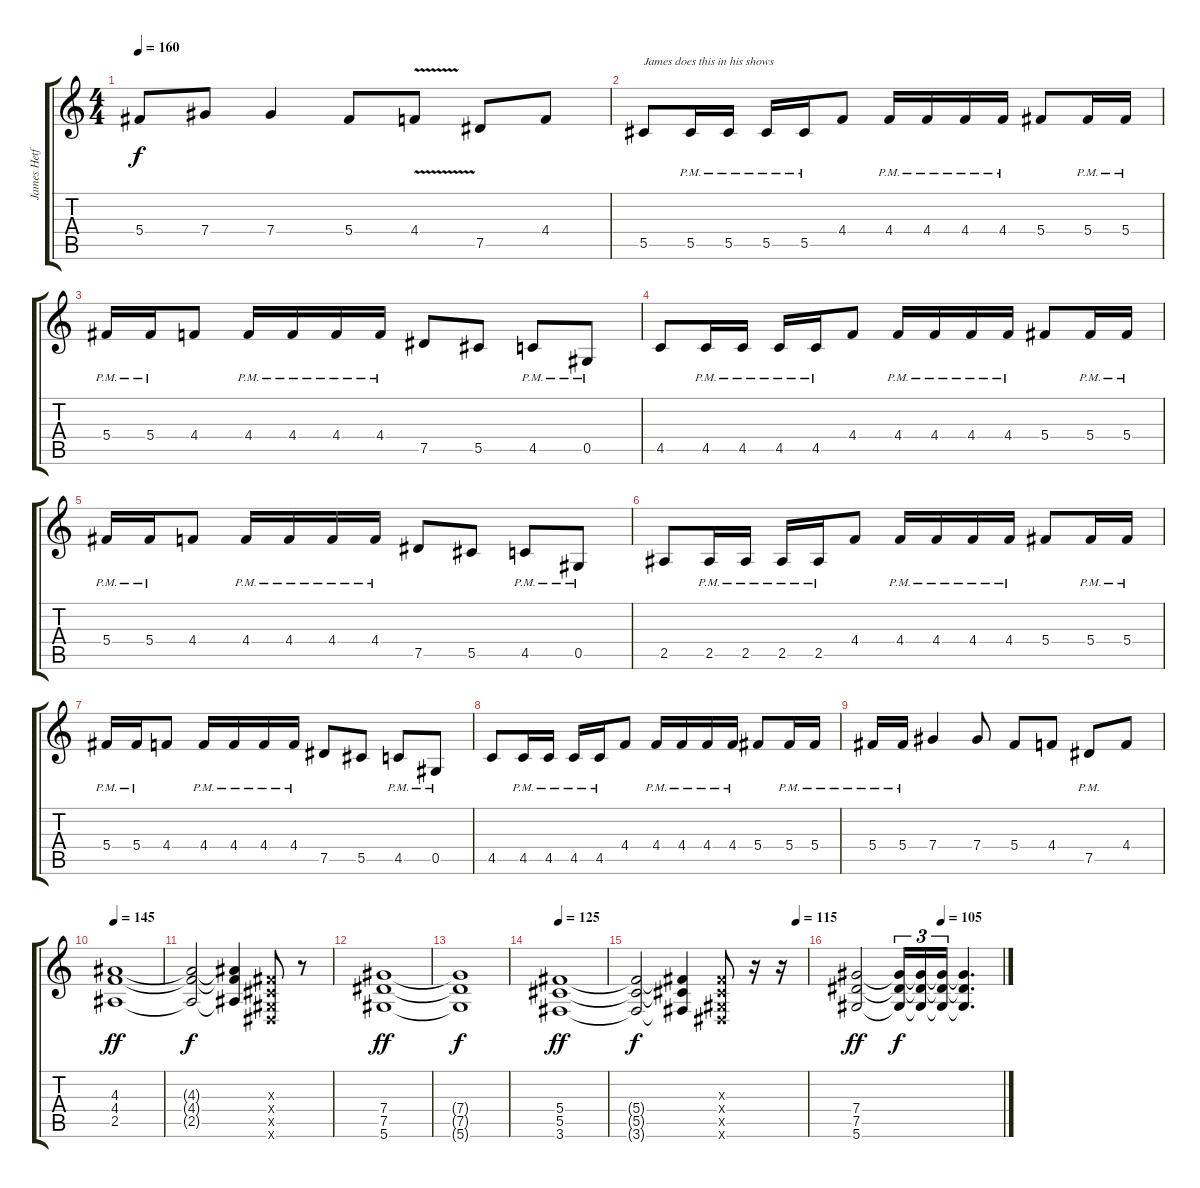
\track ("James Hetfield" "James Hetf") {instrument electricguitarclean}
\staff {score tabs}
\tuning (Eb4 Bb3 Gb3 Db3 Ab2 Eb2) {hide}
\ts (4 4)
\tempo 160
\clef g2
\ks c
5.4{t}.8{dy f} 7.4.8 7.4.4 5.4.8 4.4{v}.8 7.5.8 4.4.8 |
5.5.8{txt "James does this in his shows"} 5.5{pm}.16 5.5{pm}.16 5.5{pm}.16 5.5{pm}.16 4.4.8 4.4{pm}.16 4.4{pm}.16 4.4{pm}.16 4.4{pm}.16 5.4.8 5.4{pm}.16 5.4{pm}.16 |
5.4{pm}.16 5.4{pm}.16 4.4.8 4.4{pm}.16 4.4{pm}.16 4.4{pm}.16 4.4{pm}.16 7.5.8 5.5.8 4.5{pm}.8 0.5{pm}.8 |
4.5.8 4.5{pm}.16 4.5{pm}.16 4.5{pm}.16 4.5{pm}.16 4.4.8 4.4{pm}.16 4.4{pm}.16 4.4{pm}.16 4.4{pm}.16 5.4.8 5.4{pm}.16 5.4{pm}.16 |
5.4{pm}.16 5.4{pm}.16 4.4.8 4.4{pm}.16 4.4{pm}.16 4.4{pm}.16 4.4{pm}.16 7.5.8 5.5.8 4.5{pm}.8 0.5{pm}.8 |
2.5.8 2.5{pm}.16 2.5{pm}.16 2.5{pm}.16 2.5{pm}.16 4.4.8 4.4{pm}.16 4.4{pm}.16 4.4{pm}.16 4.4{pm}.16 5.4.8 5.4{pm}.16 5.4{pm}.16 |
5.4{pm}.16 5.4{pm}.16 4.4.8 4.4{pm}.16 4.4{pm}.16 4.4{pm}.16 4.4{pm}.16 7.5.8 5.5.8 4.5{pm}.8 0.5{pm}.8 |
4.5.8 4.5{pm}.16 4.5{pm}.16 4.5{pm}.16 4.5{pm}.16 4.4.8 4.4{pm}.16 4.4{pm}.16 4.4{pm}.16 4.4{pm}.16 5.4.8 5.4{pm}.16 5.4{pm}.16 |
5.4{pm}.16 5.4{pm}.16 7.4.4 7.4.8 5.4.8 4.4.8 7.5{pm}.8 4.4.8 |
\tempo 145
(4.3 4.4 2.5).1{dy ff} |
(4.3{t} 4.4{t} 2.5{t}).2{dy f} (4.3{t} 4.4{t} 2.5{t}).4 (0.3{x} 0.4{x} 0.5{x} 0.6{x}).8 r.8 |
(7.4 7.5 5.6).1{dy ff} |
(7.4{t} 7.5{t} 5.6{t}).1{dy f} |
\tempo 125
(5.4 5.5 3.6).1{dy ff} |
\tempo (115 0.9375)
(5.4{t} 5.5{t} 3.6{t}).2{dy f} (5.4{t} 5.5{t} 3.6{t}).4 (0.3{x} 0.4{x} 0.5{x} 0.6{x}).8 r.16 r.16 |
\tempo (105 0.5833333333333334)
(7.4 7.5 5.6).2{dy ff} (7.4{t} 7.5{t} 5.6{t}).16{tu (3 2) dy f} (7.4{t} 7.5{t} 5.6{t}).16{tu (3 2)} (7.4{t} 7.5{t} 5.6{t}).16{tu (3 2)} (7.4{t} 7.5{t} 5.6{t}).4{d}
